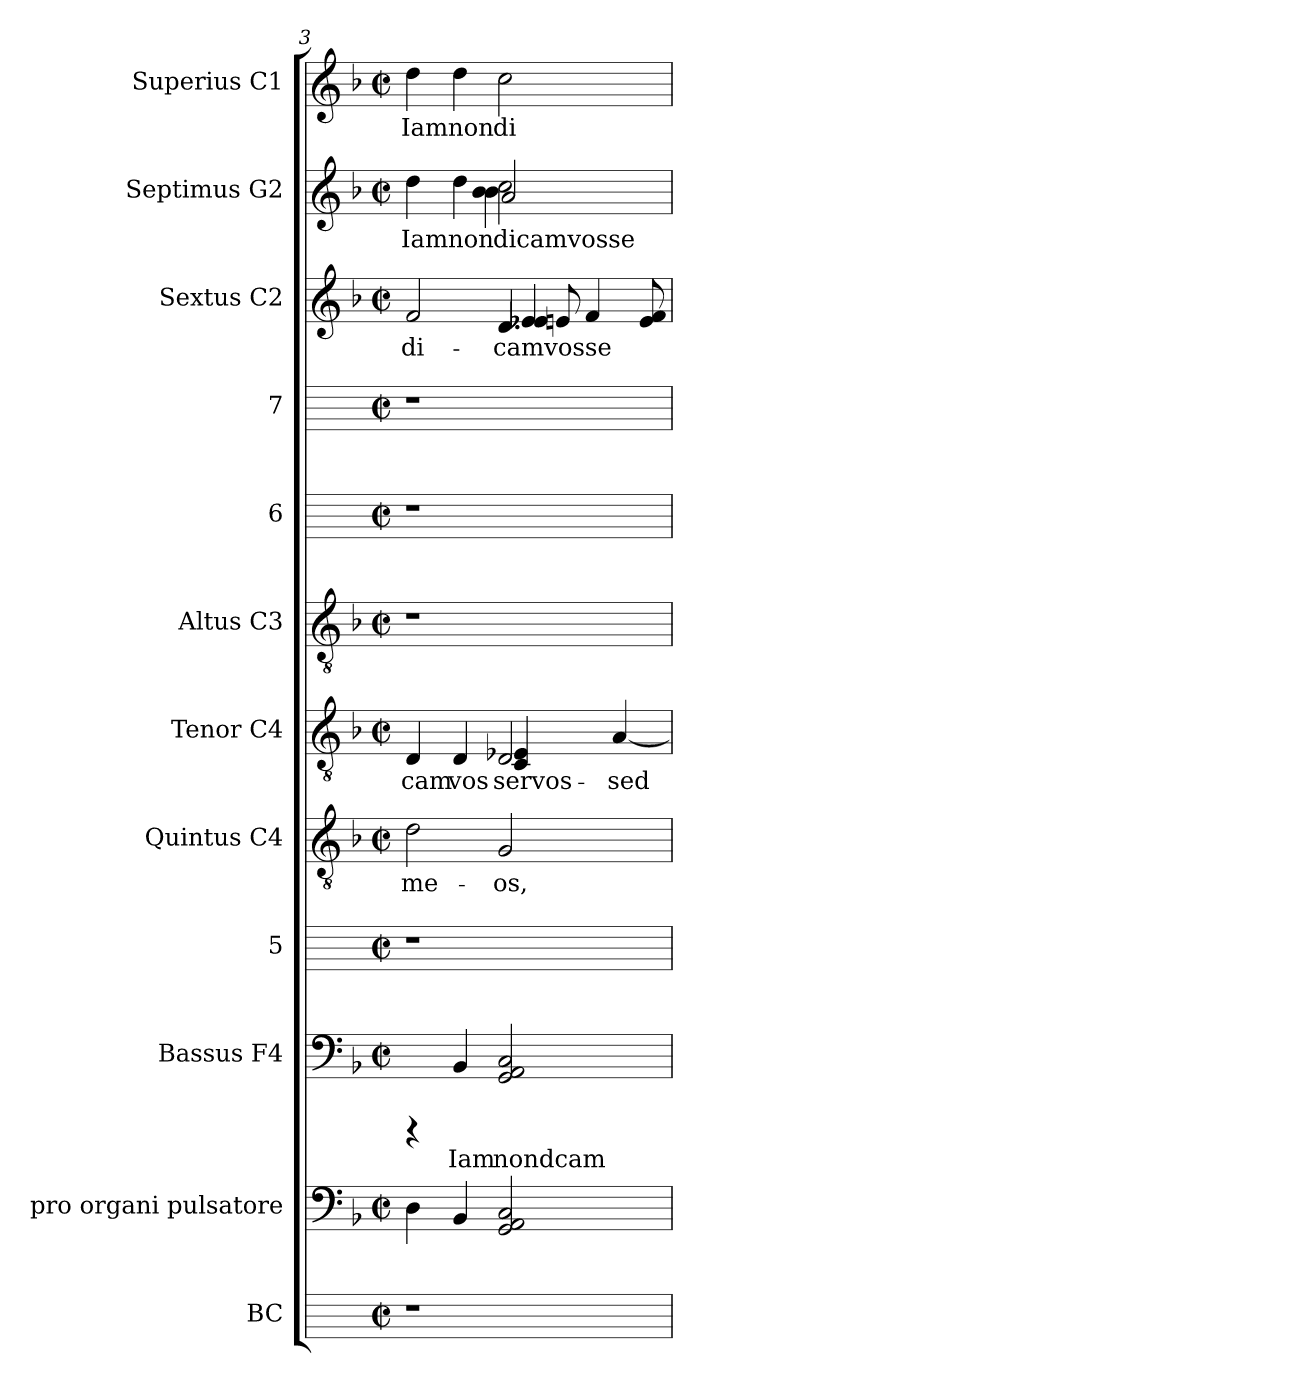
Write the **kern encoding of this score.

**kern	**kern	**kern	**text	**kern	**kern	**text	**kern	**text	**kern	**kern	**kern	**kern	**text	**kern	**text	**kern	**text
*part12	*part11	*part10	*part10	*part9	*part8	*part8	*part7	*part7	*part6	*part5	*part4	*part3	*part3	*part2	*part2	*part1	*part1
*staff12	*staff11	*staff10	*staff10	*staff9	*staff8	*staff8	*staff7	*staff7	*staff6	*staff5	*staff4	*staff3	*staff3	*staff2	*staff2	*staff1	*staff1
*I"BC	*I"pro organi  pulsatore	*I"Bassus  F4	*	*I"5	*I"Quintus  C4	*	*I"Tenor  C4	*	*I"Altus  C3	*I"6	*I"7	*I"Sextus  C2	*	*I"Septimus  G2	*	*I"Superius  C1	*
*I'BC	*	*I'B	*	*	*	*	*I'T	*	*I'A	*	*	*	*	*	*	*I'S	*
*	*clefF4	*clefF4	*	*	*clefGv2	*	*clefGv2	*	*clefGv2	*	*	*clefG2	*	*clefG2	*	*clefG2	*
*k[]	*k[b-]	*k[b-]	*	*k[]	*k[b-]	*	*k[b-]	*	*k[b-]	*k[]	*k[]	*k[b-]	*	*k[b-]	*	*k[b-]	*
*C:	*F:	*F:	*	*C:	*F:	*	*F:	*	*F:	*C:	*C:	*F:	*	*F:	*	*F:	*
*M2/2	*M2/2	*M2/2	*	*M2/2	*M2/2	*	*M2/2	*	*M2/2	*M2/2	*M2/2	*M2/2	*	*M2/2	*	*M2/2	*
*met(c|)	*met(c|)	*met(c|)	*	*met(c|)	*met(c|)	*	*met(c|)	*	*met(c|)	*met(c|)	*met(c|)	*met(c|)	*	*met(c|)	*	*met(c|)	*
=3	=3	=3	=3	=3	=3	=3	=3	=3	=3	=3	=3	=3	=3	=3	=3	=3	=3
!	!	!	!	!	!	!LO:LY:b:cj	!	!LO:LY:b:cj	!	!	!	!	!LO:LY:b:cj	!	!LO:LY:b:cj	!	!LO:LY:b:cj
*	*	*	*	*	*	*	*^	*	*	*	*	*^	*	*^	*	*	*
*	*	*	*	*	*	*	*	*	*	*	*	*	*	*^	*	*	*^	*	*	*
1r	4D\	4rCCC	.	1r	2d\	me-	4D/	2ryy	-cam	1r	1r	1r	2f/	2ryy	2ryy	di-	4dd\	2ryy	2ryy	Iam	4dd\	Iam
!	!	!	!LO:LY:b:cj	!	!	!	!	!	!LO:LY:b:cj	!	!	!	!	!	!	!	!	!	!	!LO:LY:b:cj	!	!LO:LY:b:cj
.	4BB-/	4BB-/	Iam	.	.	.	4D/	.	vos	.	.	.	.	.	.	.	4dd\	.	.	non	4dd\	non
!	!	!	!LO:LY:b:cj	!	!	!LO:LY:b:cj	!	!	!LO:LY:b:cj	!	!	!	!	!	!	!LO:LY:b:cj	!	!	!	!LO:LY:b:cj	!	!LO:LY:b:cj
.	2C/ 2GG/ 2AA/	2C/ 2GG/ 2AA/	nondcam	.	2G/	-os,	2D/	4E-X/ 4C/	servos-	.	.	.	4.d/	4e-X/ 4e-/	8en/	-camvosse	2cc\	2a/	4b-\ 4b-\	dicamvosse-	2cc\	di-
.	.	.	.	.	.	.	.	.	.	.	.	.	.	.	2ryy	.	.	.	.	.	.	.
.	.	.	.	.	.	.	.	2ryy	.	.	.	.	.	2ryy	.	.	.	.	4ryy	.	.	.
.	.	.	.	.	.	.	.	.	.	.	.	.	4f/	.	.	.	.	.	.	.	.	.
!	!	!	!	!	!	!	!	!	!LO:LY:b:cj	!	!	!	!	!	!	!	!	!	!	!	!	!
4ryy	4ryy	4ryy	.	4ryy	4ryy	.	[<4A/	.	-sed	4ryy	4ryy	4ryy	.	.	.	.	4ryy	4ryy	4ryy	.	4ryy	.
!	!	!	!	!	!	!	!	!	!	!	!	!	!	!	!	!LO:LY:b:cj	!	!	!	!	!	!
.	.	.	.	.	.	.	.	.	.	.	.	.	8f/ 8e/	.	8ryy	.	.	.	.	.	.	.
*	*	*	*	*	*	*	*	*	*	*	*	*	*v	*v	*v	*	*	*	*	*	*	*
*	*	*	*	*	*	*	*v	*v	*	*	*	*	*	*	*v	*v	*v	*	*	*
=	=	=	=	=	=	=	=	=	=	=	=	=	=	=	=	=	=
*-	*-	*-	*-	*-	*-	*-	*-	*-	*-	*-	*-	*-	*-	*-	*-	*-	*-
